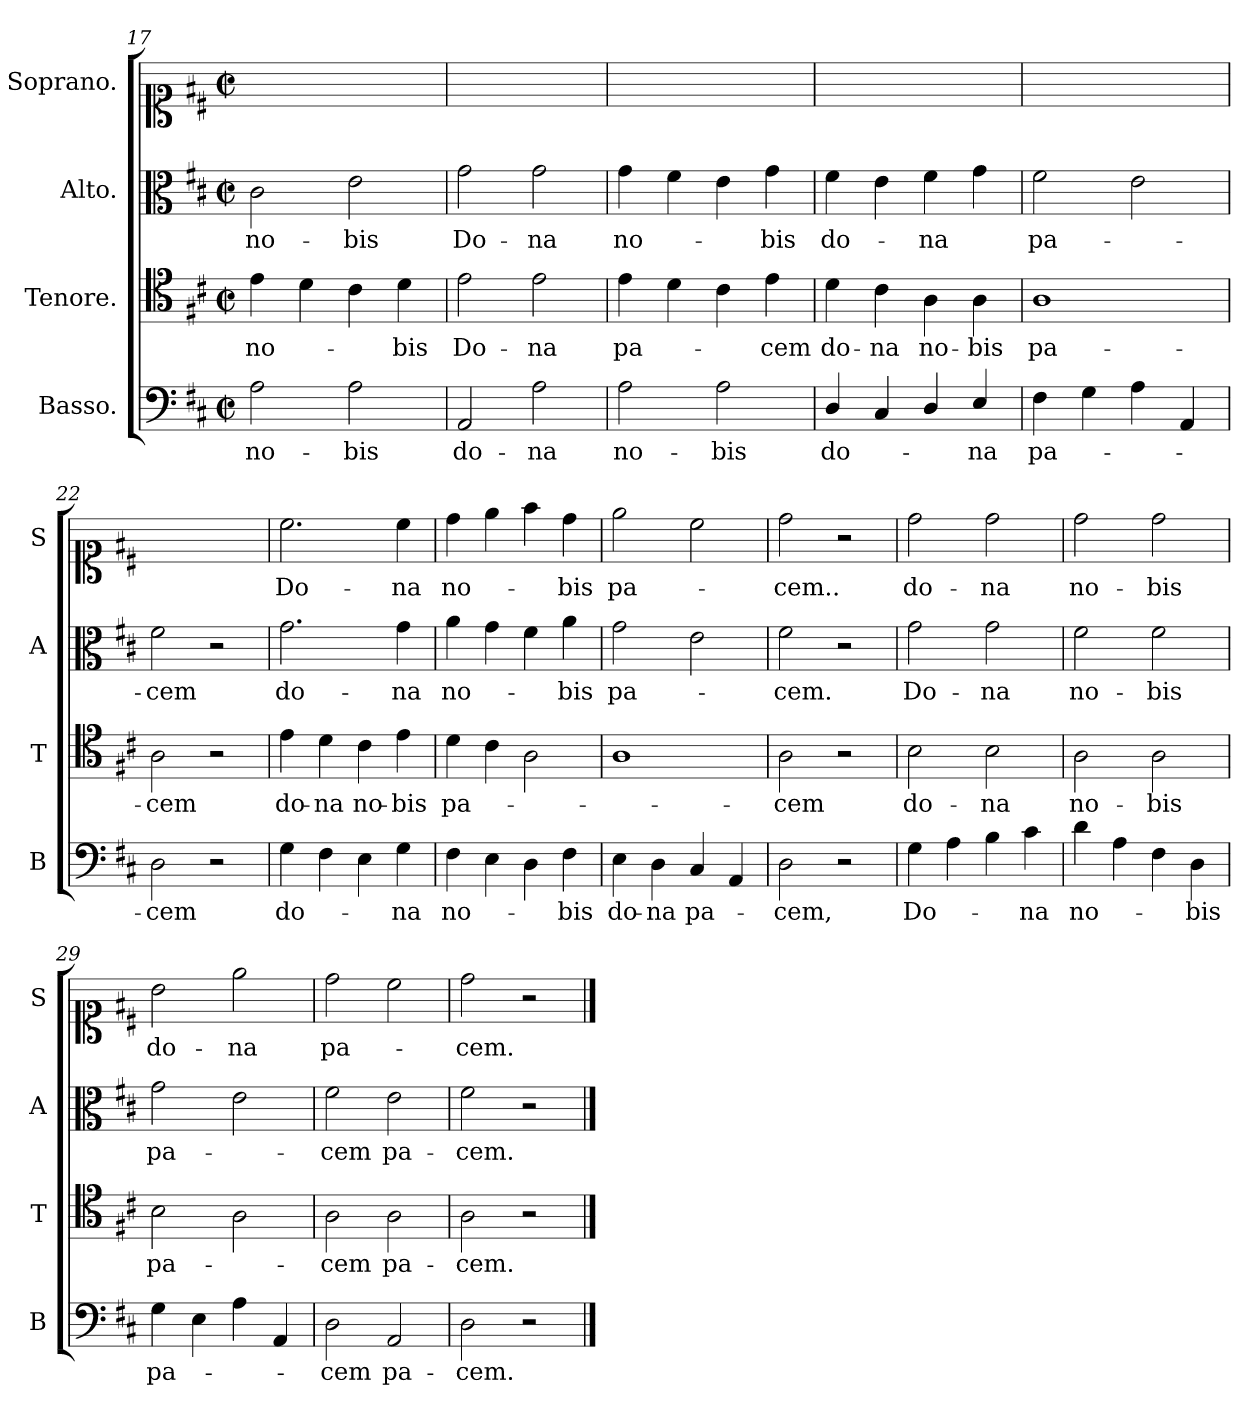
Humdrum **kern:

**kern	**text	**kern	**text	**kern	**text	**kern	**text
*part4	*part4	*part3	*part3	*part2	*part2	*part1	*part1
*staff4	*staff4	*staff3	*staff3	*staff2	*staff2	*staff1	*staff1
*I"Basso.	*	*I"Tenore.	*	*I"Alto.	*	*I"Soprano.	*
*I'B	*	*I'T	*	*I'A	*	*I'S	*
*clefF4	*	*clefC4	*	*clefC3	*	*clefC1	*
*k[f#c#]	*	*k[f#c#]	*	*k[f#c#]	*	*k[f#c#]	*
*D:	*	*D:	*	*D:	*	*D:	*
*M2/2	*	*M2/2	*	*M2/2	*	*M2/2	*
*met(c|)	*	*met(c|)	*	*met(c|)	*	*met(c|)	*
=17	=17	=17	=17	=17	=17	=17	=17
2A\	no-	4e\	no-	2c#\	no-	1ryy	.
.	.	4d\	.	.	.	.	.
2A\	-bis	4c#\	.	2e\	-bis	.	.
.	.	4d\	-bis	.	.	.	.
=18	=18	=18	=18	=18	=18	=18	=18
2AA/	do-	2e\	Do-	2g\	Do-	1ryy	.
2A\	-na	2e\	-na	2g\	-na	.	.
=19	=19	=19	=19	=19	=19	=19	=19
2A\	no-	4e\	pa-	4g\	no-	1ryy	.
.	.	4d\	.	4f#\	.	.	.
2A\	-bis	4c#\	.	4e\	.	.	.
.	.	4e\	-cem	4g\	-bis	.	.
=20	=20	=20	=20	=20	=20	=20	=20
4D/	do-	4d\	do-	4f#\	do-	1ryy	.
4C#/	.	4c#\	-na	4e\	.	.	.
4D/	.	4A\	no-	4f#\	-na	.	.
4E/	-na	4A\	-bis	4g\	.	.	.
=21	=21	=21	=21	=21	=21	=21	=21
4F#\	pa-	1A	pa-	2f#\	pa-	1ryy	.
4G\	.	.	.	.	.	.	.
4A\	.	.	.	2e\	.	.	.
4AA/	.	.	.	.	.	.	.
=22	=22	=22	=22	=22	=22	=22	=22
2D\	-cem	2A\	-cem	2f#\	-cem	1ryy	.
2r	.	2r	.	2r	.	.	.
=23	=23	=23	=23	=23	=23	=23	=23
4G\	do-	4e\	do-	2.g\	do-	2.cc#\	Do-
4F#\	.	4d\	-na	.	.	.	.
4E\	.	4c#\	no-	.	.	.	.
4G\	-na	4e\	-bis	4g\	-na	4cc#\	-na
=24	=24	=24	=24	=24	=24	=24	=24
4F#\	no-	4d\	pa-	4a\	no-	4dd\	no-
4E\	.	4c#\	.	4g\	.	4ee\	.
4D\	.	2A\	.	4f#\	.	4ff#\	.
4F#\	-bis	.	.	4a\	-bis	4dd\	-bis
=25	=25	=25	=25	=25	=25	=25	=25
4E\	do-	1A	.	2g\	pa-	2ee\	pa-
4D\	-na	.	.	.	.	.	.
4C#/	pa-	.	.	2e\	.	2cc#\	.
4AA/	.	.	.	.	.	.	.
=26	=26	=26	=26	=26	=26	=26	=26
2D\	-cem,	2A\	-cem	2f#\	-cem.	2dd\	-cem..
2r	.	2r	.	2r	.	2r	.
=27	=27	=27	=27	=27	=27	=27	=27
4G\	Do-	2B\	do-	2g\	Do-	2dd\	do-
4A\	.	.	.	.	.	.	.
4B\	.	2B\	-na	2g\	-na	2dd\	-na
4c#\	-na	.	.	.	.	.	.
=28	=28	=28	=28	=28	=28	=28	=28
4d\	no-	2A\	no-	2f#\	no-	2dd\	no-
4A\	.	.	.	.	.	.	.
4F#\	.	2A\	-bis	2f#\	-bis	2dd\	-bis
4D\	-bis	.	.	.	.	.	.
=29	=29	=29	=29	=29	=29	=29	=29
4G\	pa-	2B\	pa-	2g\	pa-	2b\	do-
4E\	.	.	.	.	.	.	.
4A\	.	2A\	.	2e\	.	2ee\	-na
4AA/	.	.	.	.	.	.	.
=30	=30	=30	=30	=30	=30	=30	=30
2D\	-cem	2A\	-cem	2f#\	-cem	2dd\	pa-
2AA/	pa-	2A\	pa-	2e\	pa-	2cc#\	.
=31	=31	=31	=31	=31	=31	=31	=31
2D\	-cem.	2A\	-cem.	2f#\	-cem.	2dd\	-cem.
2r	.	2r	.	2r	.	2r	.
==	==	==	==	==	==	==	==
*-	*-	*-	*-	*-	*-	*-	*-
